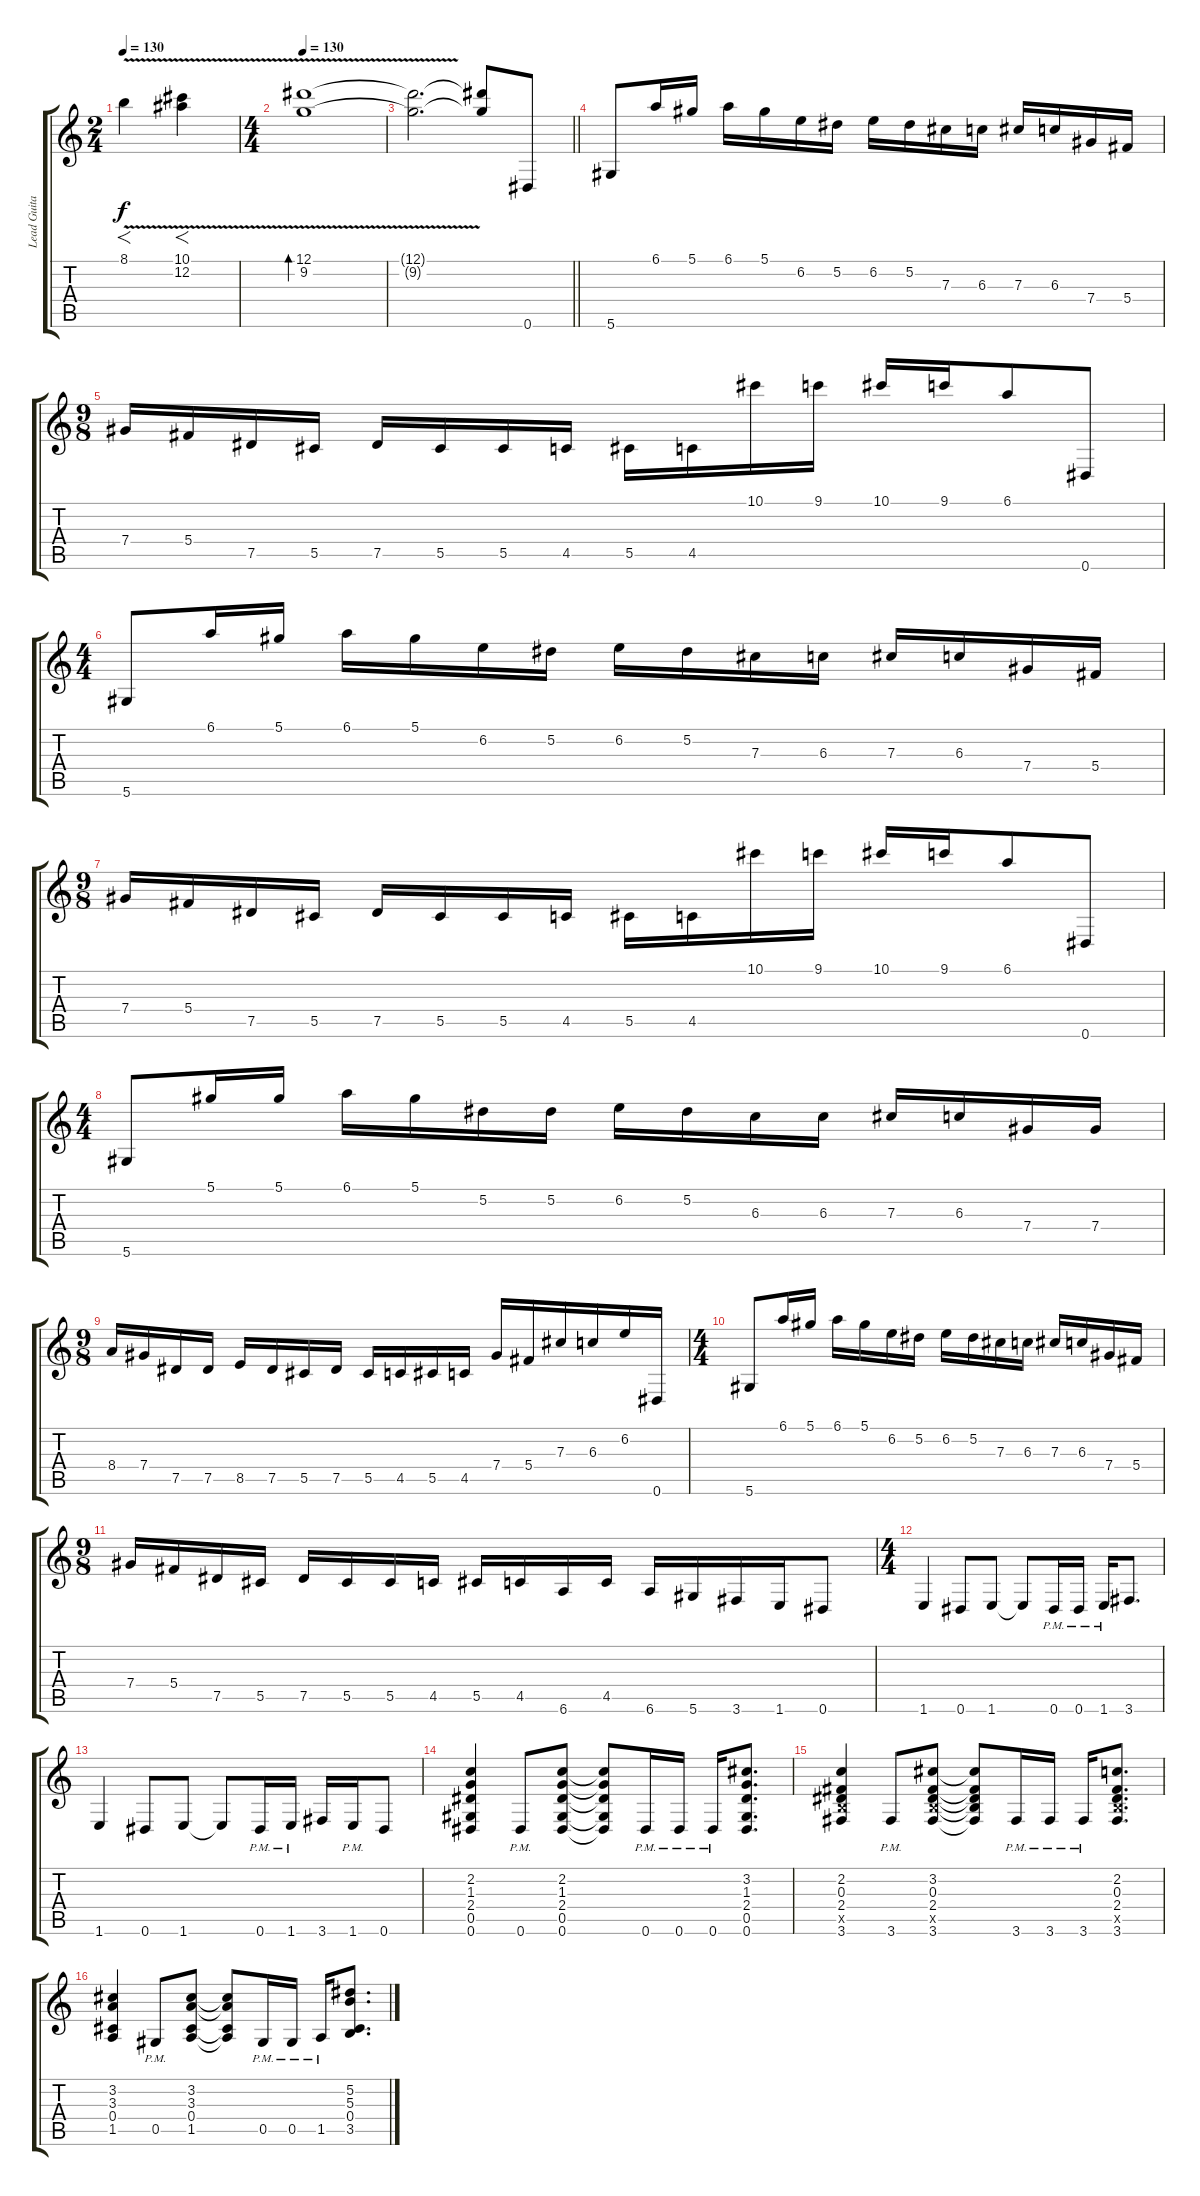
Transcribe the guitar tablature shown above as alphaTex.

\track ("Lead Guitar" "Lead Guita") {instrument overdrivenguitar}
\staff {score tabs}
\tuning (Eb4 Bb3 Gb3 Db3 Ab2 Eb2) {hide}
\ts (2 4)
\tempo 130
\clef g2
\ks c
8.1{v}.4{f dy f} (10.1{v} 12.2{v}).4{f} |
\ts (4 4)
\tempo 130
(12.1{v} 9.2{v}).1{bd 120} |
\barLineRight lightlight
(12.1{t} 9.2{t}).2{d} (12.1{t} 9.2{t}).8 0.6.8 |
5.6.8 6.1.16 5.1.16 6.1.16 5.1.16 6.2.16 5.2.16 6.2.16 5.2.16 7.3.16 6.3.16 7.3.16 6.3.16 7.4.16 5.4.16 |
\ts (9 8)
7.4.16 5.4.16 7.5.16 5.5.16{beam split} 7.5.16 5.5.16{beam merge} 5.5.16 4.5.16{beam split} 5.5.16 4.5.16 10.1.16 9.1.16{beam split} 10.1.16 9.1.16 6.1.8 0.6.8 |
\ts (4 4)
5.6.8 6.1.16 5.1.16 6.1.16 5.1.16 6.2.16 5.2.16 6.2.16 5.2.16 7.3.16 6.3.16 7.3.16 6.3.16 7.4.16 5.4.16 |
\ts (9 8)
7.4.16 5.4.16 7.5.16 5.5.16{beam split} 7.5.16 5.5.16{beam merge} 5.5.16 4.5.16{beam split} 5.5.16 4.5.16 10.1.16 9.1.16{beam split} 10.1.16 9.1.16 6.1.8 0.6.8 |
\ts (4 4)
5.6.8 5.1.16 5.1.16 6.1.16 5.1.16 5.2.16 5.2.16 6.2.16 5.2.16 6.3.16 6.3.16 7.3.16 6.3.16 7.4.16 7.4.16 |
\ts (9 8)
8.4.16 7.4.16 7.5.16 7.5.16{beam split} 8.5.16 7.5.16{beam merge} 5.5.16 7.5.16{beam split} 5.5.16 4.5.16 5.5.16 4.5.16{beam split} 7.4.16 5.4.16 7.3.16 6.3.16 6.2.16 0.6.16 |
\ts (4 4)
5.6.8 6.1.16 5.1.16 6.1.16 5.1.16 6.2.16 5.2.16 6.2.16 5.2.16 7.3.16 6.3.16 7.3.16 6.3.16 7.4.16 5.4.16 |
\ts (9 8)
7.4.16 5.4.16 7.5.16 5.5.16{beam split} 7.5.16 5.5.16{beam merge} 5.5.16 4.5.16{beam split} 5.5.16 4.5.16 6.6.16 4.5.16{beam split} 6.6.16 5.6.16 3.6.16 1.6.16 0.6.8 |
\ts (4 4)
1.6.4 0.6.8 1.6.8 1.6{t}.8 0.6{pm}.16 0.6{pm}.16 1.6{pm}.16 3.6.8{d} |
1.6.4 0.6.8 1.6.8 1.6{t}.8 0.6{pm}.16 1.6{pm}.16 3.6.16 1.6{pm}.16 0.6.8 |
(2.2 1.3 2.4 0.5 0.6).4 0.6{pm}.8 (2.2 1.3 2.4 0.5 0.6).8 (2.2{t} 1.3{t} 2.4{t} 0.5{t} 0.6{t}).8 0.6{pm}.16 0.6{pm}.16 0.6{pm}.16 (3.2 1.3 2.4 0.5 0.6).8{d} |
(2.2 0.3 2.4 3.5{x} 3.6).4 3.6{pm}.8 (3.2 0.3 2.4 3.5{x} 3.6).8 (3.2{t} 0.3{t} 2.4{t} 3.5{t} 3.6{t}).8 3.6{pm}.16 3.6{pm}.16 3.6{pm}.16 (2.2 0.3 2.4 3.5{x} 3.6).8{d} |
(3.2 3.3 0.4 1.5).4 0.5{pm}.8 (3.2 3.3 0.4 1.5).8 (3.2{t} 3.3{t} 0.4{t} 1.5{t}).8 0.5{pm}.16 0.5{pm}.16 1.5{pm}.16 (5.2 5.3 0.4 3.5).8{d}
